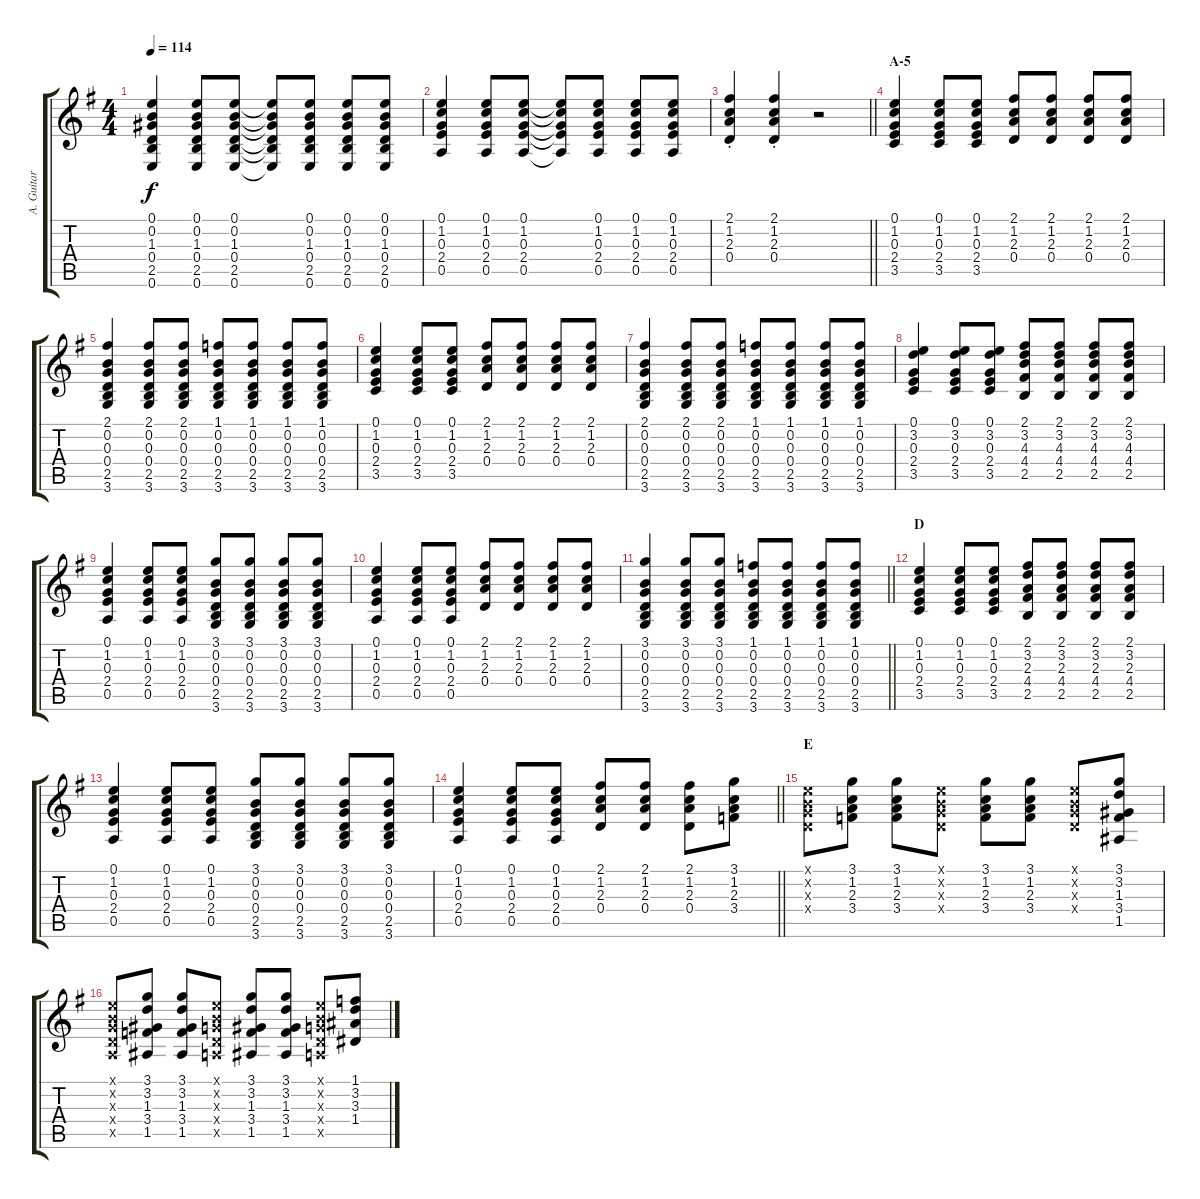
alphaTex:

\track ("A. Guitar II" "A. Guitar ") {instrument acousticguitarsteel}
\staff {score tabs}
\tuning (E4 B3 G3 D3 A2 E2) {hide}
\ts (4 4)
\tempo 114
\clef g2
\ks g
(0.1 0.2 1.3 0.4 2.5 0.6).4{dy f} (0.1 0.2 1.3 0.4 2.5 0.6).8 (0.1 0.2 1.3 0.4 2.5 0.6).8 (0.1{t} 0.2{t} 1.3{t} 0.4{t} 2.5{t} 0.6{t}).8 (0.1 0.2 1.3 0.4 2.5 0.6).8 (0.1 0.2 1.3 0.4 2.5 0.6).8 (0.1 0.2 1.3 0.4 2.5 0.6).8 |
(0.1 1.2 0.3 2.4 0.5).4 (0.1 1.2 0.3 2.4 0.5).8 (0.1 1.2 0.3 2.4 0.5).8 (0.1{t} 1.2{t} 0.3{t} 2.4{t} 0.5{t}).8 (0.1 1.2 0.3 2.4 0.5).8 (0.1 1.2 0.3 2.4 0.5).8 (0.1 1.2 0.3 2.4 0.5).8 |
\barLineRight lightlight
(2.1{st} 1.2{st} 2.3{st} 0.4{st}).4 (2.1{st} 1.2{st} 2.3{st} 0.4{st}).4 r.2 |
\section ("" "A-5")
(0.1 1.2 0.3 2.4 3.5).4 (0.1 1.2 0.3 2.4 3.5).8 (0.1 1.2 0.3 2.4 3.5).8 (2.1 1.2 2.3 0.4).8 (2.1 1.2 2.3 0.4).8 (2.1 1.2 2.3 0.4).8 (2.1 1.2 2.3 0.4).8 |
(2.1 0.2 0.3 0.4 2.5 3.6).4 (2.1 0.2 0.3 0.4 2.5 3.6).8 (2.1 0.2 0.3 0.4 2.5 3.6).8 (1.1 0.2 0.3 0.4 2.5 3.6).8 (1.1 0.2 0.3 0.4 2.5 3.6).8 (1.1 0.2 0.3 0.4 2.5 3.6).8 (1.1 0.2 0.3 0.4 2.5 3.6).8 |
(0.1 1.2 0.3 2.4 3.5).4 (0.1 1.2 0.3 2.4 3.5).8 (0.1 1.2 0.3 2.4 3.5).8 (2.1 1.2 2.3 0.4).8 (2.1 1.2 2.3 0.4).8 (2.1 1.2 2.3 0.4).8 (2.1 1.2 2.3 0.4).8 |
(2.1 0.2 0.3 0.4 2.5 3.6).4 (2.1 0.2 0.3 0.4 2.5 3.6).8 (2.1 0.2 0.3 0.4 2.5 3.6).8 (1.1 0.2 0.3 0.4 2.5 3.6).8 (1.1 0.2 0.3 0.4 2.5 3.6).8 (1.1 0.2 0.3 0.4 2.5 3.6).8 (1.1 0.2 0.3 0.4 2.5 3.6).8 |
(0.1 3.2 0.3 2.4 3.5).4 (0.1 3.2 0.3 2.4 3.5).8 (0.1 3.2 0.3 2.4 3.5).8 (2.1 3.2 4.3 4.4 2.5).8 (2.1 3.2 4.3 4.4 2.5).8 (2.1 3.2 4.3 4.4 2.5).8 (2.1 3.2 4.3 4.4 2.5).8 |
(0.1 1.2 0.3 2.4 0.5).4 (0.1 1.2 0.3 2.4 0.5).8 (0.1 1.2 0.3 2.4 0.5).8 (3.1 0.2 0.3 0.4 2.5 3.6).8 (3.1 0.2 0.3 0.4 2.5 3.6).8 (3.1 0.2 0.3 0.4 2.5 3.6).8 (3.1 0.2 0.3 0.4 2.5 3.6).8 |
(0.1 1.2 0.3 2.4 0.5).4 (0.1 1.2 0.3 2.4 0.5).8 (0.1 1.2 0.3 2.4 0.5).8 (2.1 1.2 2.3 0.4).8 (2.1 1.2 2.3 0.4).8 (2.1 1.2 2.3 0.4).8 (2.1 1.2 2.3 0.4).8 |
\barLineRight lightlight
(3.1 0.2 0.3 0.4 2.5 3.6).4 (3.1 0.2 0.3 0.4 2.5 3.6).8 (3.1 0.2 0.3 0.4 2.5 3.6).8 (1.1 0.2 0.3 0.4 2.5 3.6).8 (1.1 0.2 0.3 0.4 2.5 3.6).8 (1.1 0.2 0.3 0.4 2.5 3.6).8 (1.1 0.2 0.3 0.4 2.5 3.6).8 |
\section ("" "D")
(0.1 1.2 0.3 2.4 3.5).4 (0.1 1.2 0.3 2.4 3.5).8 (0.1 1.2 0.3 2.4 3.5).8 (2.1 3.2 2.3 4.4 2.5).8 (2.1 3.2 2.3 4.4 2.5).8 (2.1 3.2 2.3 4.4 2.5).8 (2.1 3.2 2.3 4.4 2.5).8 |
(0.1 1.2 0.3 2.4 0.5).4 (0.1 1.2 0.3 2.4 0.5).8 (0.1 1.2 0.3 2.4 0.5).8 (3.1 0.2 0.3 0.4 2.5 3.6).8 (3.1 0.2 0.3 0.4 2.5 3.6).8 (3.1 0.2 0.3 0.4 2.5 3.6).8 (3.1 0.2 0.3 0.4 2.5 3.6).8 |
\barLineRight lightlight
(0.1 1.2 0.3 2.4 0.5).4 (0.1 1.2 0.3 2.4 0.5).8 (0.1 1.2 0.3 2.4 0.5).8 (2.1 1.2 2.3 0.4).8 (2.1 1.2 2.3 0.4).8 (2.1 1.2 2.3 0.4).8 (3.1 1.2 2.3 3.4).8 |
\section ("" "E")
(0.1{x} 0.2{x} 0.3{x} 0.4{x}).8 (3.1 1.2 2.3 3.4).8 (3.1 1.2 2.3 3.4).8 (0.1{x} 0.2{x} 0.3{x} 0.4{x}).8 (3.1 1.2 2.3 3.4).8 (3.1 1.2 2.3 3.4).8 (0.1{x} 0.2{x} 0.3{x} 0.4{x}).8 (3.1 3.2 1.3 3.4 1.5).8 |
(0.1{x} 0.2{x} 0.3{x} 0.4{x} 0.5{x}).8 (3.1 3.2 1.3 3.4 1.5).8 (3.1 3.2 1.3 3.4 1.5).8 (0.1{x} 0.2{x} 0.3{x} 0.4{x} 0.5{x}).8 (3.1 3.2 1.3 3.4 1.5).8 (3.1 3.2 1.3 3.4 1.5).8 (0.1{x} 0.2{x} 0.3{x} 0.4{x} 0.5{x}).8 (1.1 3.2 3.3 1.4).8
